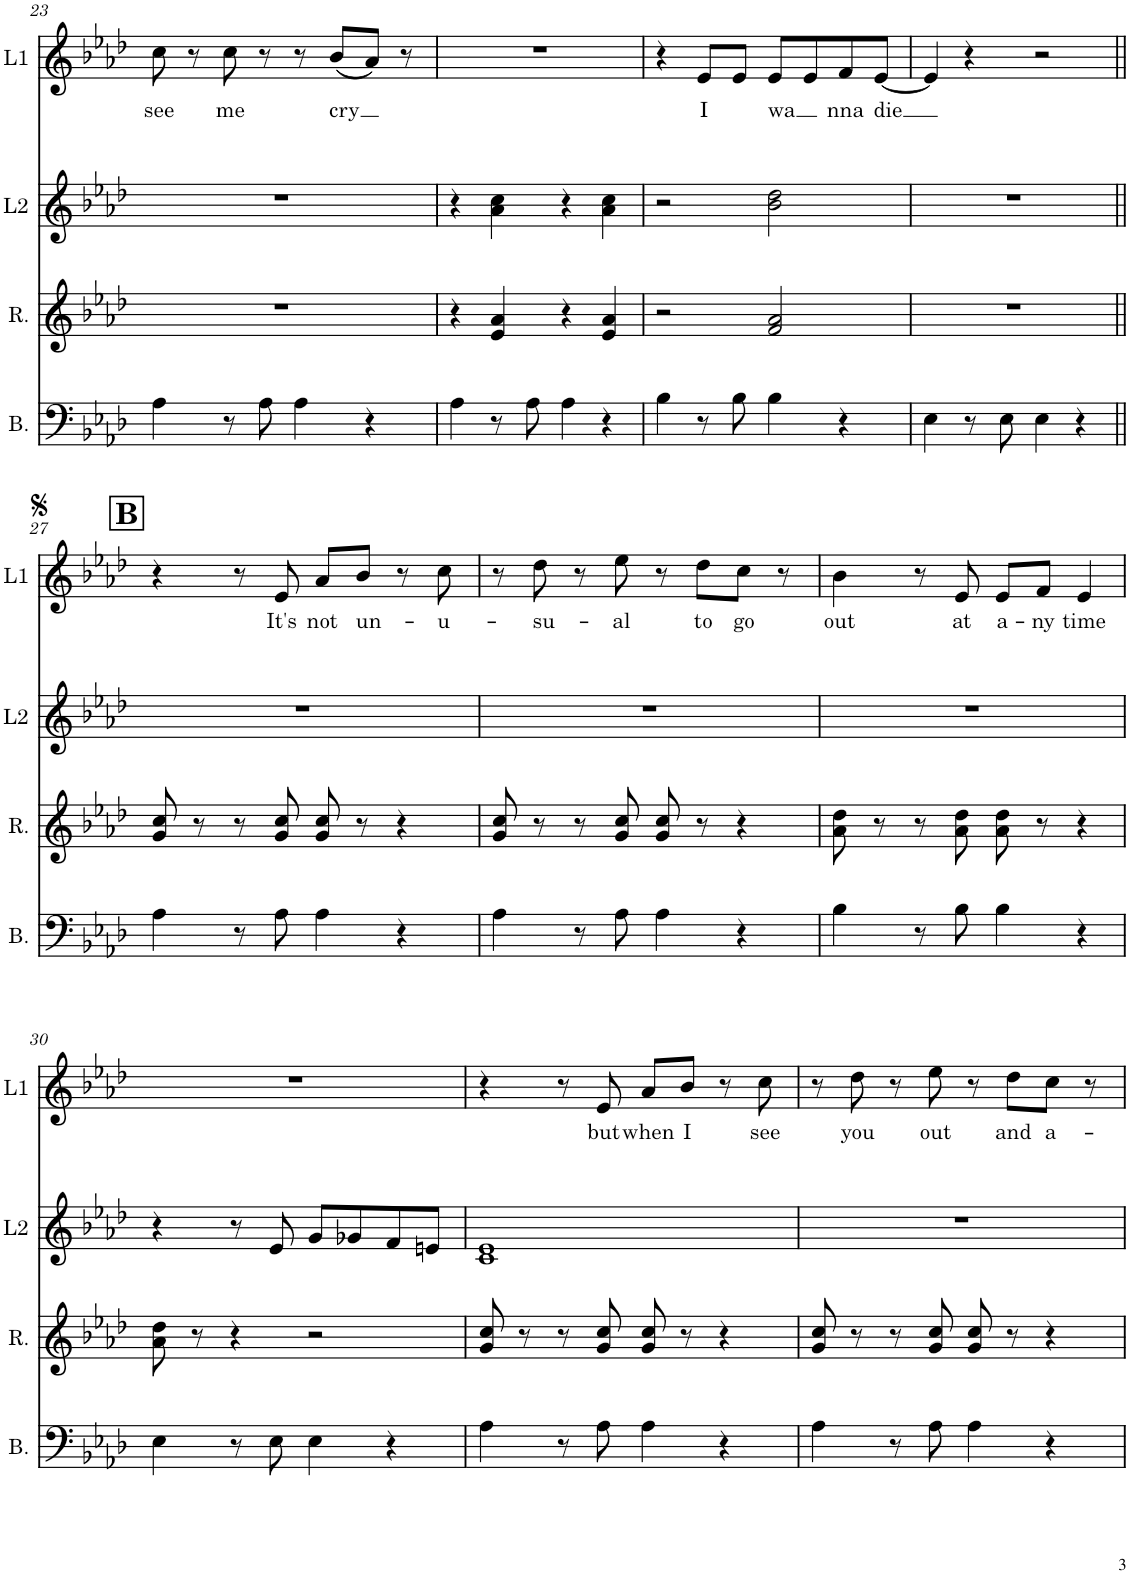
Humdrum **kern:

**kern	**kern	**kern	**kern	**text
*part4	*part3	*part2	*part1	*part1
*staff4	*staff3	*staff2	*staff1	*staff1
*I"Bass	*I"Riff	*I"Lead 2	*I"Lead 1	*
*I'B.	*I'R.	*I'L2	*I'L1	*
!!LO:PB:g=z
*clefF4	*clefG2	*clefG2	*clefG2	*
*Trd12c21	*Trd5c9	*Trd1c2	*Trd1c2	*
*k[b-e-a-d-]	*k[b-e-a-d-]	*k[b-e-a-d-]	*k[b-e-a-d-]	*
*M4/4	*M4/4	*M4/4	*M4/4	*
=23	=23	=23	=23	=23
!	!	!	!	!LO:LY:b
4A-\	1r	1r	8cc\	see
.	.	.	8r	.
!	!	!	!	!LO:LY:b
8r	.	.	8cc\	me
8A-\	.	.	8r	.
4A-\	.	.	8r	.
!	!	!	!	!LO:LY:b
.	.	.	(8b-/L	cry
4r	.	.	8a-/J)	.
.	.	.	8r	.
=24	=24	=24	=24	=24
4A-\	4r	4r	1r	.
8r	4e-/ 4a-/	4a-\ 4cc\	.	.
8A-\	.	.	.	.
4A-\	4r	4r	.	.
4r	4e-/ 4a-/	4a-\ 4cc\	.	.
=25	=25	=25	=25	=25
4B-\	2r	2r	4r	.
!	!	!	!	!LO:LY:b
8r	.	.	8e-/L	I
8B-\	.	.	8e-/J	.
!	!	!	!	!LO:LY:b
4B-\	2f/ 2a-/	2b-\ 2dd-\	8e-/L	-wa
.	.	.	8e-/	.
!	!	!	!	!LO:LY:b
4r	.	.	8f/	nna
!	!	!	!	!LO:LY:b
.	.	.	[8e-/J	die
=26	=26	=26	=26	=26
4E-\	1r	1r	4e-/]	.
8r	.	.	4r	.
8E-\	.	.	.	.
4E-\	.	.	2r	.
4r	.	.	.	.
!!LO:LB:g=z
!!LO:REH:place=s1:a:B:cj:fs=14:t=B
=27||	=27||	=27||	=27||	=27||
4A-\	8g/ 8cc/	1r	4r	.
.	8r	.	.	.
8r	8r	.	8r	.
!	!	!	!	!LO:LY:b
8A-\	8g/ 8cc/	.	8e-/	It's
!	!	!	!	!LO:LY:b
4A-\	8g/ 8cc/	.	8a-/L	not
!	!	!	!	!LO:LY:b
.	8r	.	8b-/J	un-
4r	4r	.	8r	.
!	!	!	!	!LO:LY:b
.	.	.	8cc\	-u-
=28	=28	=28	=28	=28
4A-\	8g/ 8cc/	1r	8r	.
!	!	!	!	!LO:LY:b
.	8r	.	8dd-\	-su-
8r	8r	.	8r	.
!	!	!	!	!LO:LY:b
8A-\	8g/ 8cc/	.	8ee-\	-al
4A-\	8g/ 8cc/	.	8r	.
!	!	!	!	!LO:LY:b
.	8r	.	8dd-\L	to
!	!	!	!	!LO:LY:b
4r	4r	.	8cc\J	go
.	.	.	8r	.
=29	=29	=29	=29	=29
!	!	!	!	!LO:LY:b
4B-\	8a-\ 8dd-\	1r	4b-\	out
.	8r	.	.	.
8r	8r	.	8r	.
!	!	!	!	!LO:LY:b
8B-\	8a-\ 8dd-\	.	8e-/	at
!	!	!	!	!LO:LY:b
4B-\	8a-\ 8dd-\	.	8e-/L	a-
!	!	!	!	!LO:LY:b
.	8r	.	8f/J	-ny
!	!	!	!	!LO:LY:b
4r	4r	.	4e-/	time
!!LO:LB:g=z
=30	=30	=30	=30	=30
4E-\	8a-\ 8dd-\	4r	1r	.
.	8r	.	.	.
8r	4r	8r	.	.
8E-\	.	8e-/	.	.
4E-\	2r	8g/L	.	.
.	.	8g-X/	.	.
4r	.	8f/	.	.
.	.	8en/J	.	.
=31	=31	=31	=31	=31
4A-\	8g/ 8cc/	1c 1e-	4r	.
.	8r	.	.	.
8r	8r	.	8r	.
!	!	!	!	!LO:LY:b
8A-\	8g/ 8cc/	.	8e-/	but
!	!	!	!	!LO:LY:b
4A-\	8g/ 8cc/	.	8a-/L	when
!	!	!	!	!LO:LY:b
.	8r	.	8b-/J	I
4r	4r	.	8r	.
!	!	!	!	!LO:LY:b
.	.	.	8cc\	see
=32	=32	=32	=32	=32
4A-\	8g/ 8cc/	1r	8r	.
!	!	!	!	!LO:LY:b
.	8r	.	8dd-\	you
8r	8r	.	8r	.
!	!	!	!	!LO:LY:b
8A-\	8g/ 8cc/	.	8ee-\	out
4A-\	8g/ 8cc/	.	8r	.
!	!	!	!	!LO:LY:b
.	8r	.	8dd-\L	and
!	!	!	!	!LO:LY:b
4r	4r	.	8cc\J	a-
.	.	.	8r	.
=	=	=	=	=
*-	*-	*-	*-	*-
